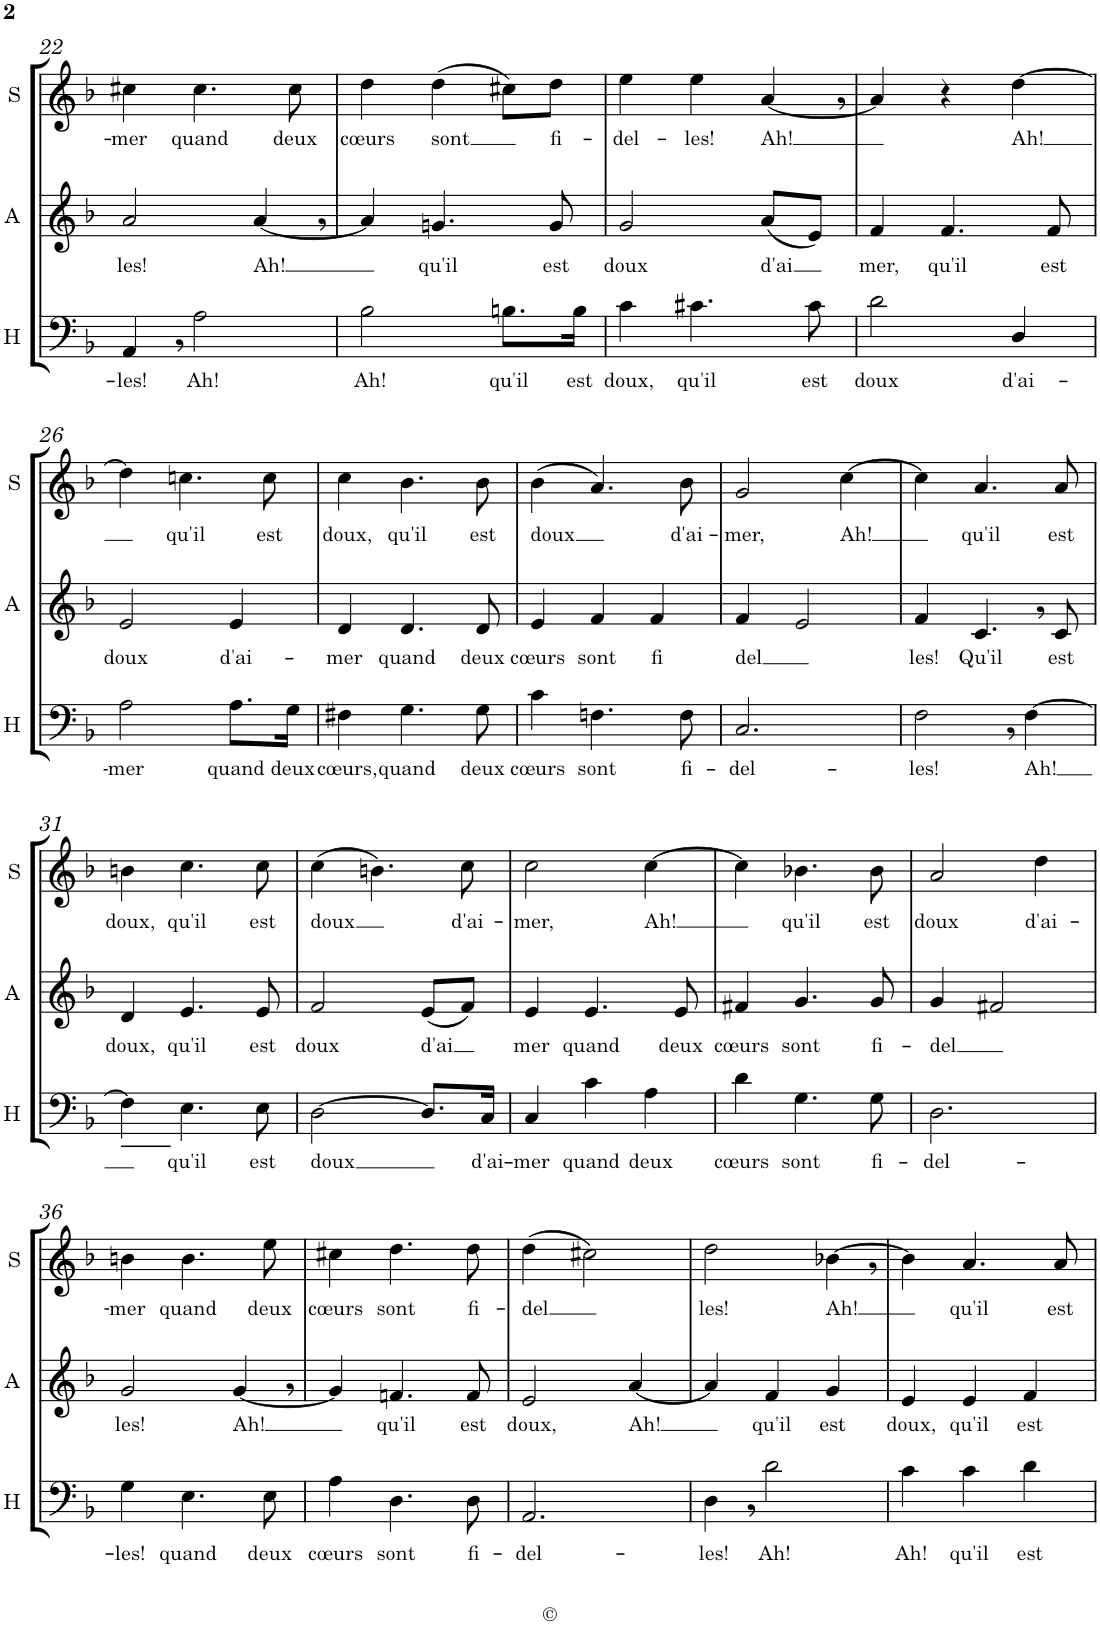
**kern	**text	**kern	**text	**kern	**text
*part3	*part3	*part2	*part2	*part1	*part1
*staff3	*staff3	*staff2	*staff2	*staff1	*staff1
*I"Hommes	*	*I"Alto	*	*I"Soprano	*
*I'H	*	*I'A	*	*I'S	*
!!LO:PB:g=z
*clefF4	*	*clefG2	*	*clefG2	*
*k[b-]	*	*k[b-]	*	*k[b-]	*
*d:	*	*d:	*	*d:	*
*M3/4	*	*M3/4	*	*M3/4	*
=22	=22	=22	=22	=22	=22
!	!LO:LY:b	!	!LO:LY:b	!	!LO:LY:b
4AA,</	-les!	2a/	les!	4cc#X\	-mer
!	!LO:LY:b	!	!	!	!LO:LY:b
2A\	Ah!	.	.	4.cc#\	quand
!	!	!	!LO:LY:b	!	!
.	.	[4a,</	Ah!	.	.
!	!	!	!	!	!LO:LY:b
.	.	.	.	8cc#\	deux
=23	=23	=23	=23	=23	=23
!	!LO:LY:b	!	!	!	!LO:LY:b
2B-\	Ah!	4a/]	.	4dd\	cœurs
!	!	!	!LO:LY:b	!	!LO:LY:b
.	.	4.gn/	qu'il	(>4dd\	sont
!	!LO:LY:b	!	!	!	!
8.Bn\L	qu'il	.	.	8cc#X\L)	.
!	!	!	!LO:LY:b	!	!LO:LY:b
.	.	8g/	est	8dd\J	fi-
!	!LO:LY:b	!	!	!	!
16B\Jk	est	.	.	.	.
=24	=24	=24	=24	=24	=24
!	!LO:LY:b	!	!LO:LY:b	!	!LO:LY:b
4c\	doux,	2g/	doux	4ee\	-del-
!	!LO:LY:b	!	!	!	!LO:LY:b
4.c#X\	qu'il	.	.	4ee\	-les!
!	!	!	!LO:LY:b	!	!LO:LY:b
.	.	(<8a/L	d'ai	[4a,</	Ah!
!	!LO:LY:b	!	!	!	!
8c#\	est	8e/J)	.	.	.
=25	=25	=25	=25	=25	=25
!	!LO:LY:b	!	!LO:LY:b	!	!
2d\	doux	4f/	mer,	4a/]	.
!	!	!	!LO:LY:b	!	!
.	.	4.f/	qu'il	4r	.
!	!LO:LY:b	!	!	!	!LO:LY:b
4D/	d'ai-	.	.	[4dd\	Ah!
!	!	!	!LO:LY:b	!	!
.	.	8f/	est	.	.
!!LO:LB:g=z
=26	=26	=26	=26	=26	=26
!	!LO:LY:b	!	!LO:LY:b	!	!
2A\	-mer	2e/	doux	4dd\]	.
!	!	!	!	!	!LO:LY:b
.	.	.	.	4.ccn\	qu'il
!	!LO:LY:b	!	!LO:LY:b	!	!
8.A\L	quand	4e/	d'ai-	.	.
!	!	!	!	!	!LO:LY:b
.	.	.	.	8cc\	est
!	!LO:LY:b	!	!	!	!
16G\Jk	deux	.	.	.	.
=27	=27	=27	=27	=27	=27
!	!LO:LY:b	!	!LO:LY:b	!	!LO:LY:b
4F#X\	cœurs,	4d/	-mer	4cc\	doux,
!	!LO:LY:b	!	!LO:LY:b	!	!LO:LY:b
4.G\	quand	4.d/	quand	4.b-\	qu'il
!	!LO:LY:b	!	!LO:LY:b	!	!LO:LY:b
8G\	deux	8d/	deux	8b-\	est
=28	=28	=28	=28	=28	=28
!	!LO:LY:b	!	!LO:LY:b	!	!LO:LY:b
4c\	cœurs	4e/	cœurs	(>4b-\	doux
!	!LO:LY:b	!	!LO:LY:b	!	!
4.Fn\	sont	4f/	sont	4.a/)	.
!	!	!	!LO:LY:b	!	!
.	.	4f/	fi	.	.
!	!LO:LY:b	!	!	!	!LO:LY:b
8F\	fi-	.	.	8b-\	d'ai-
=29	=29	=29	=29	=29	=29
!	!LO:LY:b	!	!LO:LY:b	!	!LO:LY:b
2.C/	-del-	4f/	del	2g/	-mer,
.	.	2e/	.	.	.
!	!	!	!	!	!LO:LY:b
.	.	.	.	[4cc\	Ah!
=30	=30	=30	=30	=30	=30
!	!LO:LY:b	!	!LO:LY:b	!	!
2F,<\	-les!	4f/	les!	4cc\]	.
!	!	!	!LO:LY:b	!	!LO:LY:b
.	.	4.c,</	Qu'il	4.a/	qu'il
!	!LO:LY:b	!	!	!	!
[4F\	Ah!	.	.	.	.
!	!	!	!LO:LY:b	!	!LO:LY:b
.	.	8c/	est	8a/	est
!!LO:LB:g=z
=31	=31	=31	=31	=31	=31
!	!	!	!LO:LY:b	!	!LO:LY:b
4F\]	.	4d/	doux,	4bn\	doux,
!	!LO:LY:b	!	!LO:LY:b	!	!LO:LY:b
4.E\	qu'il	4.e/	qu'il	4.cc\	qu'il
!	!LO:LY:b	!	!LO:LY:b	!	!LO:LY:b
8E\	est	8e/	est	8cc\	est
=32	=32	=32	=32	=32	=32
!	!LO:LY:b	!	!LO:LY:b	!	!LO:LY:b
[2D\	doux	2f/	doux	(>4cc\	doux
.	.	.	.	4.bn\)	.
!	!	!	!LO:LY:b	!	!
8.D/L]	.	(<8e/L	d'ai	.	.
!	!	!	!	!	!LO:LY:b
.	.	8f/J)	.	8cc\	d'ai-
!	!LO:LY:b	!	!	!	!
16C/Jk	d'ai-	.	.	.	.
=33	=33	=33	=33	=33	=33
!	!LO:LY:b	!	!LO:LY:b	!	!LO:LY:b
4C/	-mer	4e/	mer	2cc\	-mer,
!	!LO:LY:b	!	!LO:LY:b	!	!
4c\	quand	4.e/	quand	.	.
!	!LO:LY:b	!	!	!	!LO:LY:b
4A\	deux	.	.	[4cc\	Ah!
!	!	!	!LO:LY:b	!	!
.	.	8e/	deux	.	.
=34	=34	=34	=34	=34	=34
!	!LO:LY:b	!	!LO:LY:b	!	!
4d\	cœurs	4f#X/	cœurs	4cc\]	.
!	!LO:LY:b	!	!LO:LY:b	!	!LO:LY:b
4.G\	sont	4.g/	sont	4.b-X\	qu'il
!	!LO:LY:b	!	!LO:LY:b	!	!LO:LY:b
8G\	fi-	8g/	fi-	8b-\	est
=35	=35	=35	=35	=35	=35
!	!LO:LY:b	!	!LO:LY:b	!	!LO:LY:b
2.D\	-del-	4g/	-del	2a/	doux
.	.	2f#X/	.	.	.
!	!	!	!	!	!LO:LY:b
.	.	.	.	4dd\	d'ai-
!!LO:LB:g=z
=36	=36	=36	=36	=36	=36
!	!LO:LY:b	!	!LO:LY:b	!	!LO:LY:b
4G\	-les!	2g/	les!	4bn\	-mer
!	!LO:LY:b	!	!	!	!LO:LY:b
4.E\	quand	.	.	4.b\	quand
!	!	!	!LO:LY:b	!	!
.	.	[4g,</	Ah!	.	.
!	!LO:LY:b	!	!	!	!LO:LY:b
8E\	deux	.	.	8ee\	deux
=37	=37	=37	=37	=37	=37
!	!LO:LY:b	!	!	!	!LO:LY:b
4A\	cœurs	4g/]	.	4cc#X\	cœurs
!	!LO:LY:b	!	!LO:LY:b	!	!LO:LY:b
4.D\	sont	4.fn/	qu'il	4.dd\	sont
!	!LO:LY:b	!	!LO:LY:b	!	!LO:LY:b
8D\	fi-	8f/	est	8dd\	fi-
=38	=38	=38	=38	=38	=38
!	!LO:LY:b	!	!LO:LY:b	!	!LO:LY:b
2.AA/	-del-	2e/	doux,	(>4dd\	-del
.	.	.	.	2cc#X\)	.
!	!	!	!LO:LY:b	!	!
.	.	[4a/	Ah!	.	.
=39	=39	=39	=39	=39	=39
!	!LO:LY:b	!	!	!	!LO:LY:b
4D,<\	-les!	4a/]	.	2dd\	les!
!	!LO:LY:b	!	!LO:LY:b	!	!
2d\	Ah!	4f/	qu'il	.	.
!	!	!	!LO:LY:b	!	!LO:LY:b
.	.	4g/	est	[4b-X,<\	Ah!
=40	=40	=40	=40	=40	=40
!	!LO:LY:b	!	!LO:LY:b	!	!
4c\	Ah!	4e/	doux,	4b-\]	.
!	!LO:LY:b	!	!LO:LY:b	!	!LO:LY:b
4c\	qu'il	4e/	qu'il	4.a/	qu'il
!	!LO:LY:b	!	!LO:LY:b	!	!
4d\	est	4f/	est	.	.
!	!	!	!	!	!LO:LY:b
.	.	.	.	8a/	est
=	=	=	=	=	=
*-	*-	*-	*-	*-	*-
